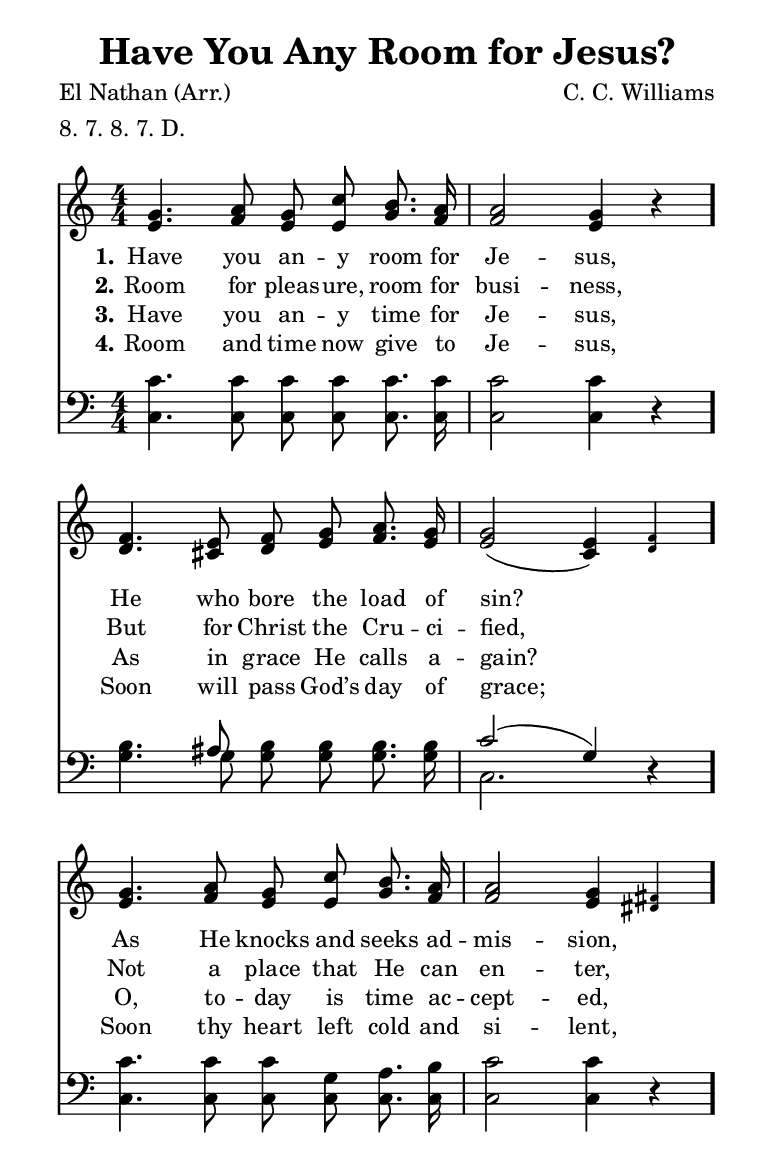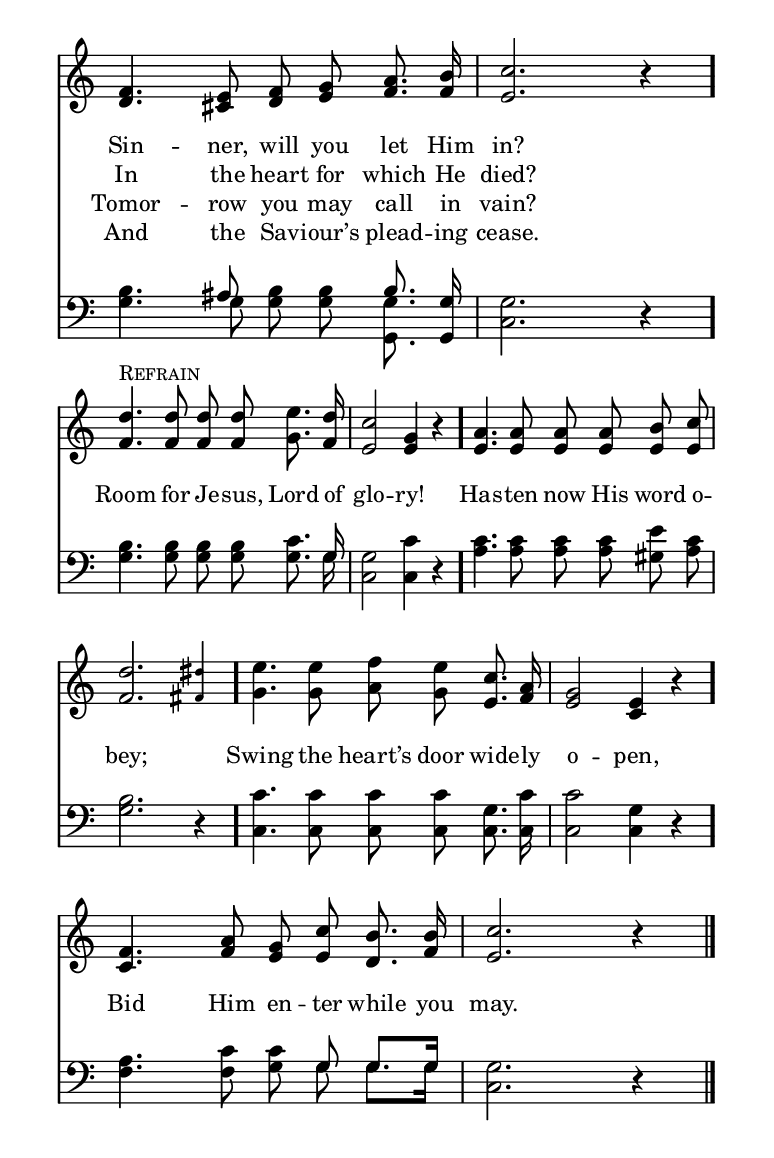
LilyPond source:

\include "common/global.ily"
\paper {
  \include "common/paper.ily"
  systems-per-page = #(cond (is-eogsized 5) (#t #f))
}

\header{
  hymnnumber = "92"
  title = "Have You Any Room for Jesus?"
  tunename = ""
  meter = "8. 7. 8. 7. D."
  poet = "El Nathan (Arr.)"
  composer = "C. C. Williams"
  %copyright = ""
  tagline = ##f
}

% for fermata in MIDI
ta = { \tempo 4=80 }
tb = { \tempo 4=40 }

patternAA = { c4. c8 c8 c8 c8. c16 | c2 c4 c4 }
patternAB = { c4. c8 c8 c8 c8. c16 | c2.   c4 }
patternAC = { c4. c8 c8 c8 c8  c8  | c2.   c4 }

global = {
  \include "common/overrides.ily"
  \override Staff.TimeSignature.style = #'numbered
  \time 4/4
  \override Score.MetronomeMark.transparent = ##t % hide all fermata changes too
  \ta
  \key c \major
  %\partial 4
  \autoBeamOff
}

notesSoprano = {
\global
\relative c'' {

  \changePitch \patternAA { g a g c b a | a g r }
  f4. e8 f8 g8 a8. g16 | g2( e4) r4
  g4. a8 g8 c8 b8. a16 | a2 g4 r4
  \changePitch \patternAB { f e f g a b | c r }

  << s^\markup { \small \caps "Refrain" }
  \changePitch \patternAA { d d d d e d | c g r } >>
  a4. a8 a8 a8 b8 c8 | d2. r4
  \changePitch \patternAA { e e f e c a | g e r }
  \changePitch \patternAB { f a g c b b | c r }

  \bar "|."

}
}

notesAlto = {
\global
\relative e' {

  \changePitch \patternAA { e f e e g f | f e r }
  d4. cis8 d8 e8 f8. e16 | e2( c4) \once \override NoteHead.font-size = #-4 << f4 d4 >>
  e4. f8 e8 e8 g8. f16 | f2 e4 \once \override NoteHead.font-size = #-4 << fis4 dis4 >>
  \changePitch \patternAB { d cis d e f f | e r }

  \changePitch \patternAA { f f f f g f | e e r }
  e4. e8 e8 e8 e8 e8 | f2. \once \override NoteHead.font-size = #-4 << dis'4 fis,4 >>
  \changePitch \patternAA { g g a g e f | e c r }
  \changePitch \patternAB { c f e e d f | e r }

}
}

notesTenor = {
\global
\relative a {

  \changePitch \patternAA { c c c c c c | c c r }
  \changePitch \patternAA { b ais b b b b | c( g) r }
  \changePitch \patternAA { c c c g a b | c c r }
  \changePitch \patternAB { b ais b b b g | g r }

  \changePitch \patternAA { b b b b c g | g c r }
  \changePitch \patternAC { c c c c e c | b r }
  \changePitch \patternAA { c c c c g c | c g r }
  \changePitch \patternAB { a c c g g g | g r }

}
}

notesBass = {
\global
\relative f {

  \changePitch \patternAA { c c c c c c | c c r }
  \changePitch \patternAB { g' g g g g g | c, r }
  \changePitch \patternAA { c c c c c c | c c r }
  \changePitch \patternAB { g' g g g < g g, > g, c r }

  \changePitch \patternAA { g' g g g g g | c, c r }
  \changePitch \patternAC { a' a a a gis a | g r }
  \changePitch \patternAA { c, c c c c c | c c r }
  \changePitch \patternAB { f f g g g g | c, r }

}
}

Refrain = \lyricmode {

Room for Je -- sus, Lord of glo -- ry! \bar "."
Has -- ten now His word o -- bey; \bar "."
Swing the heart’s door wide -- ly o -- pen, \bar "."
Bid Him en -- ter while you may. \bar "."

}

wordsA = \lyricmode {
\set stanza = "1."

Have you an -- y room for Je -- sus, \bar "."
He who bore the load of sin? \bar "."
As He knocks and seeks ad -- mis -- sion, \bar "."
Sin -- ner, will you let Him in? \bar "."

}

wordsB = \lyricmode {
\set stanza = "2."

Room for pleas -- ure, room for busi -- ness,
But for Christ the Cru -- ci -- fied,
Not a place that He can en -- ter,
In the heart for which He died?

\Refrain

}

wordsC = \lyricmode {
\set stanza = "3."

Have you an -- y time for Je -- sus,
As in grace He calls a -- gain?
O, to -- day is time ac -- cept -- ed,
% XXX the "To" in "To -- mor -- row" is supposed to go with the grace notes
Tomor -- row you may call in vain?

}

wordsD = \lyricmode {
\set stanza = "4."

Room and time now give to Je -- sus,
Soon will pass God’s day of grace;
Soon thy heart left cold and si -- lent,
And the Sav -- iour’s plead -- ing cease.

}

\score {
  \context ChoirStaff <<
    \context Staff = upper <<
      \set Staff.autoBeaming = ##f
      \set ChoirStaff.systemStartDelimiter = #'SystemStartBar
      \set ChoirStaff.printPartCombineTexts = ##f
      \partcombine #'(2 . 9) \notesSoprano \notesAlto
      \context NullVoice = sopranos { \voiceOne << \notesSoprano >> }
      \context NullVoice = altos { \voiceTwo << \notesAlto >> }
      \context Lyrics = one   \lyricsto sopranos \wordsA
      \context Lyrics = two   \lyricsto sopranos \wordsB
      \context Lyrics = three \lyricsto sopranos \wordsC
      \context Lyrics = four  \lyricsto sopranos \wordsD
    >>
    \context Staff = men <<
      \clef bass
      \set ChoirStaff.printPartCombineTexts = ##f
      \partcombine #'(2 . 9) \notesTenor \notesBass
      \context NullVoice = tenors { \voiceOne << \notesTenor >> }
      \context NullVoice = basses { \voiceTwo << \notesBass >> }
    >>
  >>
  \layout {
    \include "common/layout.ily"
  }
  \midi{
    \include "common/midi.ily"
  }
}

\version "2.19.49"  % necessary for upgrading to future LilyPond versions.

% vi:set et ts=2 sw=2 ai nocindent syntax=lilypond:
